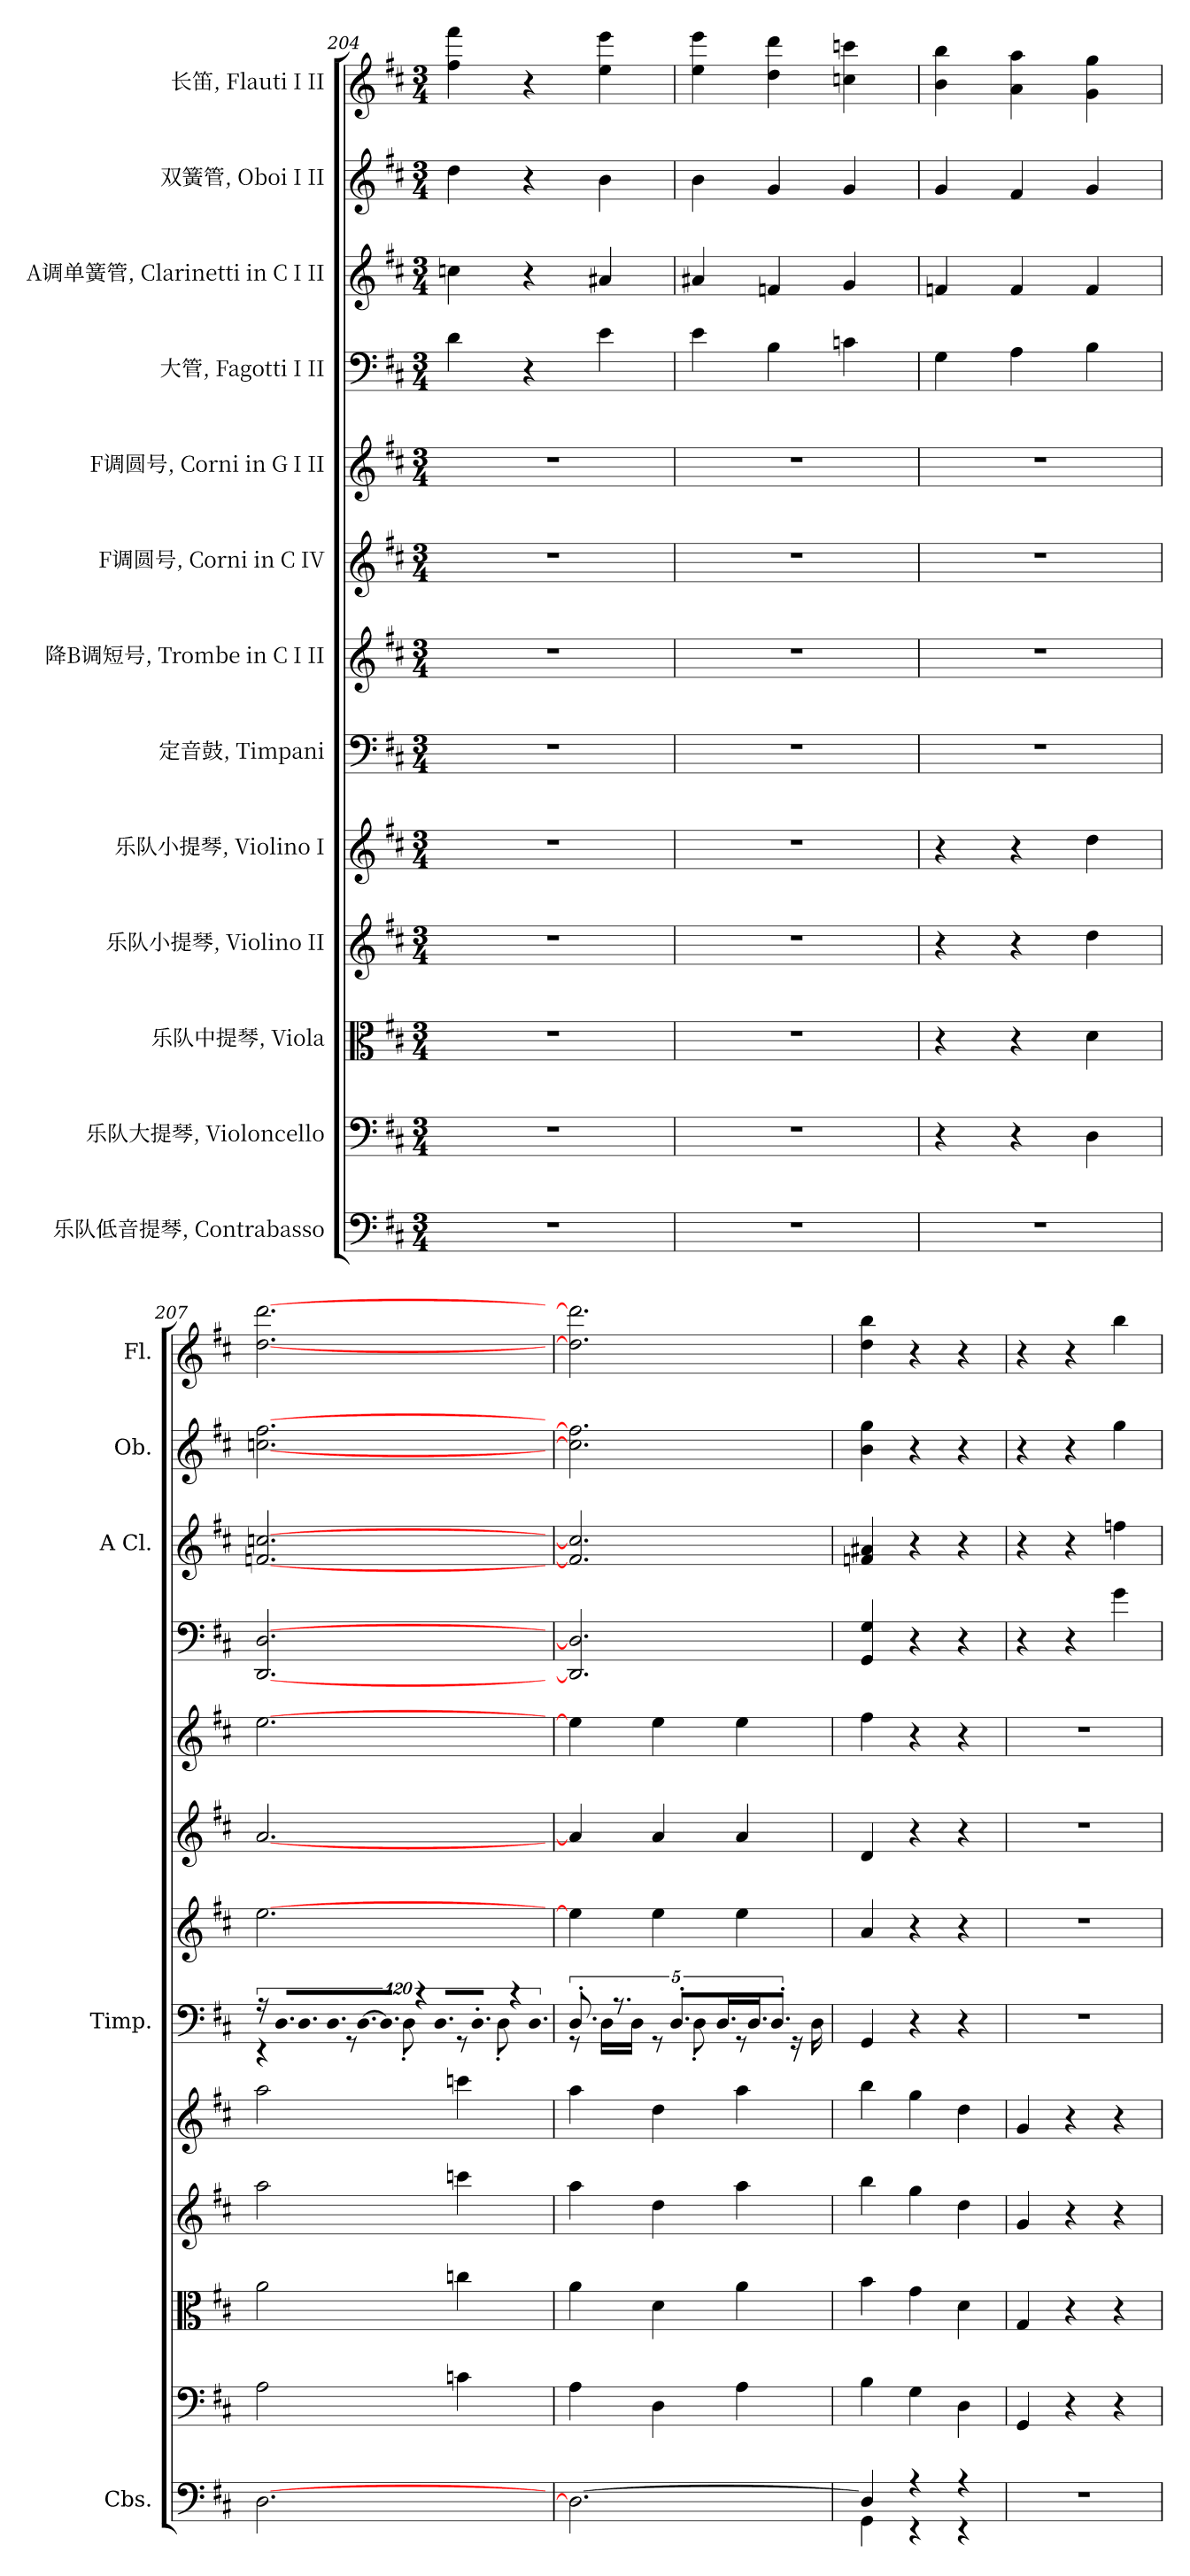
**kern	**kern	**kern	**kern	**kern	**kern	**kern	**kern	**kern	**kern	**kern	**kern	**kern
*part13	*part12	*part11	*part10	*part9	*part8	*part7	*part6	*part5	*part4	*part3	*part2	*part1
*staff13	*staff12	*staff11	*staff10	*staff9	*staff8	*staff7	*staff6	*staff5	*staff4	*staff3	*staff2	*staff1
*I"乐队低音提琴, Contrabasso	*I"乐队大提琴, Violoncello	*I"乐队中提琴, Viola	*I"乐队小提琴, Violino II	*I"乐队小提琴, Violino I	*I"定音鼓, Timpani	*I"降B调短号, Trombe in C I II	*I"F调圆号, Corni in C IV	*I"F调圆号, Corni in G I II	*I"大管, Fagotti I II	*I"A调单簧管, Clarinetti in C I II	*I"双簧管, Oboi I II	*I"长笛, Flauti I II
*I'Cbs.	*	*	*	*	*I'Timp.	*	*	*	*	*I'A Cl.	*I'Ob.	*I'Fl.
*clefF4	*clefF4	*clefC3	*clefG2	*clefG2	*clefF4	*clefG2	*clefG2	*clefG2	*clefF4	*clefG2	*clefG2	*clefG2
*ITrd7c12	*	*	*	*	*	*ITrd1c2	*ITrd4c7	*ITrd4c7	*	*ITrd2c3	*	*
*k[f#c#]	*k[f#c#]	*k[f#c#]	*k[f#c#]	*k[f#c#]	*k[f#c#]	*k[]	*k[f#]	*k[f#]	*k[f#c#]	*k[f#c#g#d#a#]	*k[f#c#]	*k[f#c#]
*M3/4	*M3/4	*M3/4	*M3/4	*M3/4	*M3/4	*M3/4	*M3/4	*M3/4	*M3/4	*M3/4	*M3/4	*M3/4
*MM350	*MM350	*MM350	*MM350	*MM350	*MM350	*MM350	*MM350	*MM350	*MM350	*MM350	*MM350	*MM350
=204	=204	=204	=204	=204	=204	=204	=204	=204	=204	=204	=204	=204
2.r	2.r	2.r	2.r	2.r	2.r	2.r	2.r	2.r	4d\	4an\	4dd\	4ff#\ 4fff#\
.	.	.	.	.	.	.	.	.	4r	4r	4r	4r
*	*	*	*	*	*	*	*	*	*	*	*	*MM318
.	.	.	.	.	.	.	.	.	4e\	4f##X/	4b\	4ee\ 4eee\
=205	=205	=205	=205	=205	=205	=205	=205	=205	=205	=205	=205	=205
*	*	*	*	*	*	*	*	*	*	*	*	*MM350
2.r	2.r	2.r	2.r	2.r	2.r	2.r	2.r	2.r	4e\	4f##X/	4b\	4ee\ 4eee\
.	.	.	.	.	.	.	.	.	4B\	4dn/	4g/	4dd\ 4ddd\
*	*	*	*	*	*	*	*	*	*	*	*	*MM318
.	.	.	.	.	.	.	.	.	4cn\	4e/	4g/	4ccn\ 4cccn\
!!LO:PB:g=z
=206	=206	=206	=206	=206	=206	=206	=206	=206	=206	=206	=206	=206
*	*	*	*	*	*	*	*	*	*	*	*	*MM350
2.r	4r	4r	4r	4r	2.r	2.r	2.r	2.r	4G\	4dn/	4g/	4b\ 4bb\
.	4r	4r	4r	4r	.	.	.	.	4A\	4d/	4f#/	4a\ 4aa\
*	*	*	*	*	*	*	*	*	*	*	*	*MM318
.	4D\	4d\	4dd\	4dd\	.	.	.	.	4B\	4d/	4g/	4g\ 4gg\
=207	=207	=207	=207	=207	=207	=207	=207	=207	=207	=207	=207	=207
*	*	*	*	*	*	*	*	*	*	*	*	*MM350
!	!	!	!	!	!LO:N:vis=32.	!	!	!	!	!	!	!
*	*	*	*	*	*^	*	*	*	*	*	*	*
[2.DD\	2A\	2a\	2aa\	2aa\	1920%103r	4r	[2.dd\	[2.d/	[2.a\	[2.DD/ [2.D/	[2.dn/ [2.an/	[2.ccn\ [2.ff#\	[2.dd\ [2.ddd\
!	!	!	!	!	!LO:N:vis=32.	!	!	!	!	!	!	!	!
.	.	.	.	.	1920%103D/KLL	.	.	.	.	.	.	.	.
!	!	!	!	!	!LO:N:vis=16.	!	!	!	!	!	!	!	!
.	.	.	.	.	960%103D/	.	.	.	.	.	.	.	.
!	!	!	!	!	!LO:N:vis=32.	!	!	!	!	!	!	!	!
.	.	.	.	.	1920%103D/L	.	.	.	.	.	.	.	.
.	.	.	.	.	.	8r	.	.	.	.	.	.	.
!	!	!	!	!	!LO:N:vis=32.	!	!	!	!	!	!	!	!
.	.	.	.	.	[1920%103D/	.	.	.	.	.	.	.	.
!	!	!	!	!	!LO:N:vis=32.	!	!	!	!	!	!	!	!
.	.	.	.	.	1920%103D/JJJ]	.	.	.	.	.	.	.	.
.	.	.	.	.	.	8D'\	.	.	.	.	.	.	.
!	!	!	!	!	!LO:N:vis=32.	!	!	!	!	!	!	!	!
.	.	.	.	.	1920%103r	.	.	.	.	.	.	.	.
!	!	!	!	!	!LO:N:vis=16.	!	!	!	!	!	!	!	!
.	.	.	.	.	960%103D/LL	.	.	.	.	.	.	.	.
.	4cn\	4ccn\	4cccn\	4cccn\	.	8r	.	.	.	.	.	.	.
!	!	!	!	!	!LO:N:vis=16.	!	!	!	!	!	!	!	!
.	.	.	.	.	960%103D'/JJ	.	.	.	.	.	.	.	.
.	.	.	.	.	.	8D'\	.	.	.	.	.	.	.
!	!	!	!	!	!LO:N:vis=32.	!	!	!	!	!	!	!	!
.	.	.	.	.	1920%103r	.	.	.	.	.	.	.	.
!	!	!	!	!	!LO:N:vis=32.	!	!	!	!	!	!	!	!
.	.	.	.	.	1920%103D/	.	.	.	.	.	.	.	.
960ryy	960ryy	960ryy	960ryy	960ryy	.	960ryy	960ryy	960ryy	960ryy	960ryy	960ryy	960ryy	960ryy
=208	=208	=208	=208	=208	=208	=208	=208	=208	=208	=208	=208	=208	=208
*	*	*	*	*	*	*	*	*	*	*	*	*	*MM350
2.DD\_	4A\	4a\	4aa\	4aa\	10.D'/	8r	4dd\]	4d/]	4a\]	2.DD/] 2.D/]	2.d/] 2.a/]	2.cc\] 2.ff#\]	2.dd\] 2.ddd\]
.	.	.	.	.	.	16D\LL	.	.	.	.	.	.	.
.	.	.	.	.	10.r	.	.	.	.	.	.	.	.
.	.	.	.	.	.	16D\JJ	.	.	.	.	.	.	.
.	4D\	4d\	4dd\	4dd\	.	8r	4dd\	4d/	4a\	.	.	.	.
.	.	.	.	.	10.D'/L	.	.	.	.	.	.	.	.
.	.	.	.	.	.	8D'\	.	.	.	.	.	.	.
.	.	.	.	.	20.D/L	.	.	.	.	.	.	.	.
.	4A\	4a\	4aa\	4aa\	.	8r	4dd\	4d/	4a\	.	.	.	.
.	.	.	.	.	20.D/J	.	.	.	.	.	.	.	.
.	.	.	.	.	10.D'/J	.	.	.	.	.	.	.	.
.	.	.	.	.	.	16r	.	.	.	.	.	.	.
.	.	.	.	.	.	16D\	.	.	.	.	.	.	.
*	*	*	*	*	*v	*v	*	*	*	*	*	*	*
!!LO:PB:g=z
=209	=209	=209	=209	=209	=209	=209	=209	=209	=209	=209	=209	=209
*	*	*	*	*	*	*	*	*	*	*	*	*MM350
*^	*	*	*	*	*	*	*	*	*	*	*	*
4DD/]	4GGG\	4B\	4b\	4bb\	4bb\	4GG/	4g/	4G/	4b\	4GG/ 4G/	4dn/ 4f##X/	4b\ 4gg\	4dd\ 4bb\
4r	4r	4G\	4g\	4gg\	4gg\	4r	4r	4r	4r	4r	4r	4r	4r
*	*	*	*	*	*	*	*	*	*	*	*	*	*MM318
4r	4r	4D\	4d\	4dd\	4dd\	4r	4r	4r	4r	4r	4r	4r	4r
*v	*v	*	*	*	*	*	*	*	*	*	*	*	*
=210	=210	=210	=210	=210	=210	=210	=210	=210	=210	=210	=210	=210
*	*	*	*	*	*	*	*	*	*	*	*	*MM280
2.r	4GG/	4G/	4g/	4g/	2.r	2.r	2.r	2.r	4r	4r	4r	4r
.	4r	4r	4r	4r	.	.	.	.	4r	4r	4r	4r
*	*	*	*	*	*	*	*	*	*	*	*	*MM318
.	4r	4r	4r	4r	.	.	.	.	4g\	4ddn\	4gg\	4bb\
=	=	=	=	=	=	=	=	=	=	=	=	=
*-	*-	*-	*-	*-	*-	*-	*-	*-	*-	*-	*-	*-
